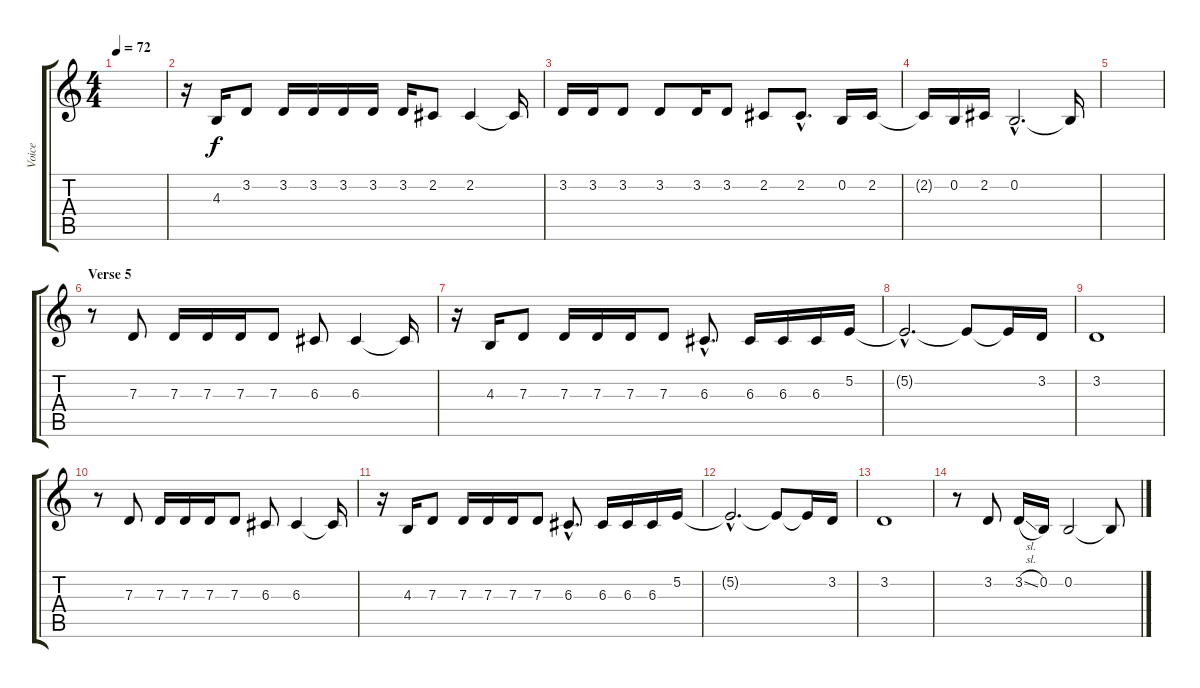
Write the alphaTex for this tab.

\track ("Voice" "Voice") {instrument oboe}
\staff {score tabs}
\tuning (E4 B3 G3 D3 A2 E2) {hide}
\ts (4 4)
\tempo 72
\clef g2
\ks c
|
r.16 4.3.16 3.2.8 3.2.16 3.2.16 3.2.16 3.2.16 3.2.16 2.2.8 2.2.4 2.2{t}.16 |
3.2.16 3.2.16 3.2.8 3.2.8 3.2.16 3.2.8 2.2.8 2.2{hac}.8{d} 0.2.16 2.2.16 |
2.2{t}.16 0.2.16 2.2.16 0.2{hac}.2{d} 0.2{t}.16 |
|
\section ("" "Verse 5")
r.8{volume 13} 7.3.8 7.3.16 7.3.16 7.3.16 7.3.8 6.3.8 6.3.4 6.3{t}.16 |
r.16 4.3.16 7.3.8 7.3.16 7.3.16 7.3.16 7.3.8 6.3{hac}.8{d} 6.3.16 6.3.16 6.3.16 5.2.16 |
5.2{hac t}.2{d} 5.2{t}.8 5.2{t}.16 3.2.16 |
3.2.1 |
r.8 7.3.8 7.3.16 7.3.16 7.3.16 7.3.8 6.3.8 6.3.4 6.3{t}.16 |
r.16 4.3.16 7.3.8 7.3.16 7.3.16 7.3.16 7.3.8 6.3{hac}.8{d} 6.3.16 6.3.16 6.3.16 5.2.16 |
5.2{hac t}.2{d} 5.2{t}.8 5.2{t}.16 3.2.16 |
3.2.1 |
r.8 3.2.8 3.2{sl}.16 0.2.16 0.2.2 0.2{t}.8
